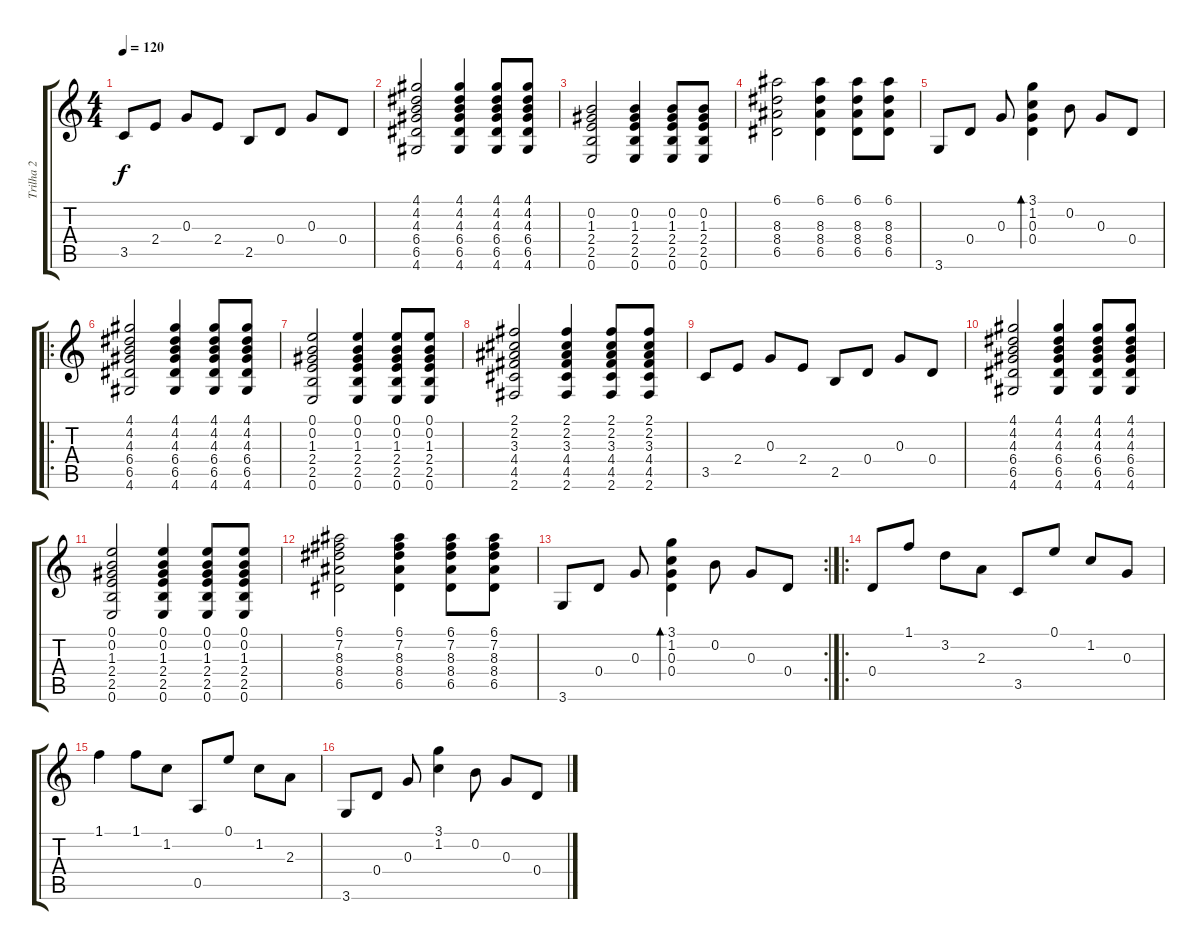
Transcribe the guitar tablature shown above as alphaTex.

\track ("Trilha 2" "Trilha 2") {instrument acousticguitarsteel}
\staff {score tabs}
\tuning (E4 B3 G3 D3 A2 E2) {hide}
\ts (4 4)
\tempo 120
\clef g2
\ks c
3.5.8{dy f} 2.4.8 0.3.8 2.4.8 2.5.8 0.4.8 0.3.8 0.4.8 |
(4.1 4.2 4.3 6.4 6.5 4.6).2 (4.1 4.2 4.3 6.4 6.5 4.6).4 (4.1 4.2 4.3 6.4 6.5 4.6).8 (4.1 4.2 4.3 6.4 6.5 4.6).8 |
(0.2 1.3 2.4 2.5 0.6).2 (0.2 1.3 2.4 2.5 0.6).4 (0.2 1.3 2.4 2.5 0.6).8 (0.2 1.3 2.4 2.5 0.6).8 |
(6.1 8.3 8.4 6.5).2 (6.1 8.3 8.4 6.5).4 (6.1 8.3 8.4 6.5).8 (6.1 8.3 8.4 6.5).8 |
3.6.8 0.4.8 0.3.8 (3.1 1.2 0.3 0.4).4{bd 120} 0.2.8 0.3.8 0.4.8 |
\ro
(4.1 4.2 4.3 6.4 6.5 4.6).2 (4.1 4.2 4.3 6.4 6.5 4.6).4 (4.1 4.2 4.3 6.4 6.5 4.6).8 (4.1 4.2 4.3 6.4 6.5 4.6).8 |
(0.1 0.2 1.3 2.4 2.5 0.6).2 (0.1 0.2 1.3 2.4 2.5 0.6).4 (0.1 0.2 1.3 2.4 2.5 0.6).8 (0.1 0.2 1.3 2.4 2.5 0.6).8 |
(2.1 2.2 3.3 4.4 4.5 2.6).2 (2.1 2.2 3.3 4.4 4.5 2.6).4 (2.1 2.2 3.3 4.4 4.5 2.6).8 (2.1 2.2 3.3 4.4 4.5 2.6).8 |
3.5.8 2.4.8 0.3.8 2.4.8 2.5.8 0.4.8 0.3.8 0.4.8 |
(4.1 4.2 4.3 6.4 6.5 4.6).2 (4.1 4.2 4.3 6.4 6.5 4.6).4 (4.1 4.2 4.3 6.4 6.5 4.6).8 (4.1 4.2 4.3 6.4 6.5 4.6).8 |
(0.1 0.2 1.3 2.4 2.5 0.6).2 (0.1 0.2 1.3 2.4 2.5 0.6).4 (0.1 0.2 1.3 2.4 2.5 0.6).8 (0.1 0.2 1.3 2.4 2.5 0.6).8 |
(6.1 7.2 8.3 8.4 6.5).2 (6.1 7.2 8.3 8.4 6.5).4 (6.1 7.2 8.3 8.4 6.5).8 (6.1 7.2 8.3 8.4 6.5).8 |
\rc 2
3.6.8 0.4.8 0.3.8 (3.1 1.2 0.3 0.4).4{bd 120} 0.2.8 0.3.8 0.4.8 |
\ro
0.4.8 1.1.8 3.2.8 2.3.8 3.5.8 0.1.8 1.2.8 0.3.8 |
1.1.4 1.1.8 1.2.8 0.5.8 0.1.8 1.2.8 2.3.8 |
3.6.8 0.4.8 0.3.8 (3.1 1.2).4 0.2.8 0.3.8 0.4.8
